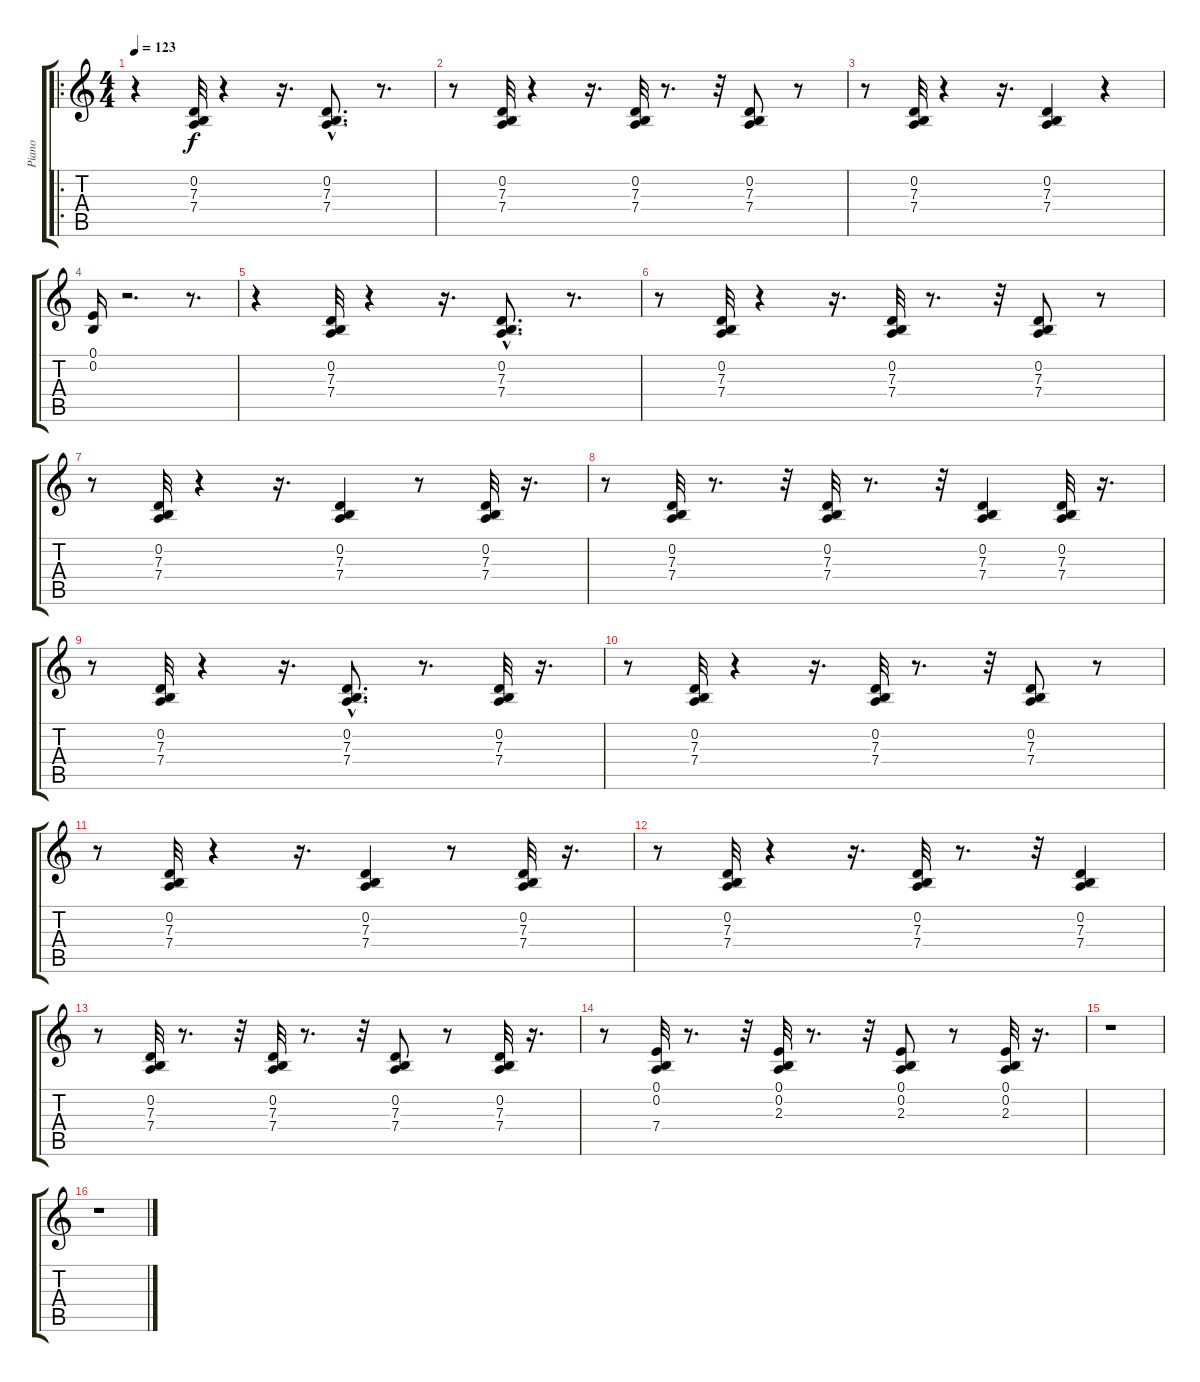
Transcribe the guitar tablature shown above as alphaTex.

\track ("Piano" "Piano") {instrument electricpiano1}
\staff {score tabs}
\tuning (E4 B3 G3 D3 A2 E2) {hide}
\ro
\ts (4 4)
\tempo 123
\clef g2
\ks c
r.4{dy f instrument electricpiano1} (0.2 7.3 7.4).32 r.4 r.16{d} (0.2{hac} 7.3{hac} 7.4{hac}).8{d} r.8{d} |
r.8 (0.2 7.3 7.4).32 r.4 r.16{d} (0.2 7.3 7.4).32 r.8{d} r.32 (0.2 7.3 7.4).8 r.8 |
r.8 (0.2 7.3 7.4).32 r.4 r.16{d} (0.2 7.3 7.4).4 r.4 |
(0.1 0.2).16 r.2{d} r.8{d} |
r.4 (0.2 7.3 7.4).32 r.4 r.16{d} (0.2{hac} 7.3{hac} 7.4{hac}).8{d} r.8{d} |
r.8 (0.2 7.3 7.4).32 r.4 r.16{d} (0.2 7.3 7.4).32 r.8{d} r.32 (0.2 7.3 7.4).8 r.8 |
r.8 (0.2 7.3 7.4).32 r.4 r.16{d} (0.2 7.3 7.4).4 r.8 (0.2 7.3 7.4).32 r.16{d} |
r.8 (0.2 7.3 7.4).32 r.8{d} r.32 (0.2 7.3 7.4).32 r.8{d} r.32 (0.2 7.3 7.4).4 (0.2 7.3 7.4).32 r.16{d} |
r.8 (0.2 7.3 7.4).32 r.4 r.16{d} (0.2{hac} 7.3{hac} 7.4{hac}).8{d} r.8{d} (0.2 7.3 7.4).32 r.16{d} |
r.8 (0.2 7.3 7.4).32 r.4 r.16{d} (0.2 7.3 7.4).32 r.8{d} r.32 (0.2 7.3 7.4).8 r.8 |
r.8 (0.2 7.3 7.4).32 r.4 r.16{d} (0.2 7.3 7.4).4 r.8 (0.2 7.3 7.4).32 r.16{d} |
r.8 (0.2 7.3 7.4).32 r.4 r.16{d} (0.2 7.3 7.4).32 r.8{d} r.32 (0.2 7.3 7.4).4 |
r.8 (0.2 7.3 7.4).32 r.8{d} r.32 (0.2 7.3 7.4).32 r.8{d} r.32 (0.2 7.3 7.4).8 r.8 (0.2 7.3 7.4).32 r.16{d} |
r.8 (0.1 0.2 7.4).32 r.8{d} r.32 (0.1 0.2 2.3).32 r.8{d} r.32 (0.1 0.2 2.3).8 r.8 (0.1 0.2 2.3).32 r.16{d} |
r.1 |
r.1
